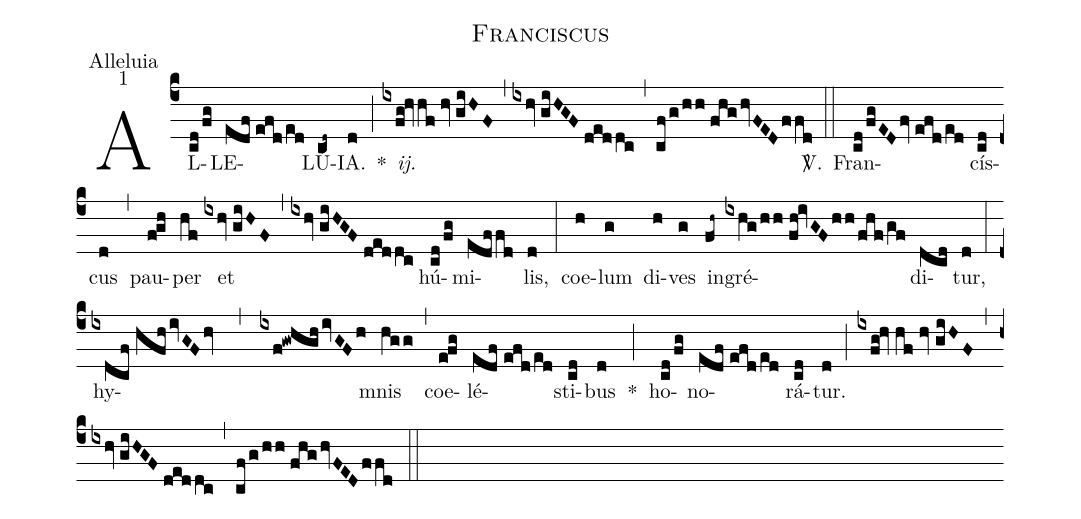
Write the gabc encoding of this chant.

name:Franciscus;
office-part:Alleluia;
mode:1;
%%
(c4) AL(cd/fg)LE(edf//efd/ed)LÚ(cd~)IA.(d) *(;) <i>ij.</i>(ixfg!hvhf//hv//giHF) (,) (ixhv//giHGF//deddc) (,) (cf/g/hh//fhghvFED/ffd) <sp>V/</sp>.(::) Fran(cd/fgEDfv//efd/ed)cís(cd)cus(d) (,) pau(f!gh)per(hf) et(ixhv//giHF) (,) (ixhv//giHGF//deddc) hú(cd/fg)mi(edffd)lis,(d) (:) coe(h)lum(g) di(h)ves(g) in(fh~)gré(ixhg/hh//fh!ivGFhh/fhf/gf)di(dcd)tur,(d) (:) hy(ixdcf//hfhivGFhv//,ixf!gwhghivGFh)mnis(hgg) (,) coe(e!fg)lé(edf//efd/ed)sti(cd)bus(d) *(;) ho(cd/fg)no(edf//efd/ed)rá(cd)tur.(d) (;) (ixfg!hv//hf//hv//giHF) (,) (ixhv//giHGF//deddc) (,) (cf/g/hh//fhghvFEDffd) (::)
